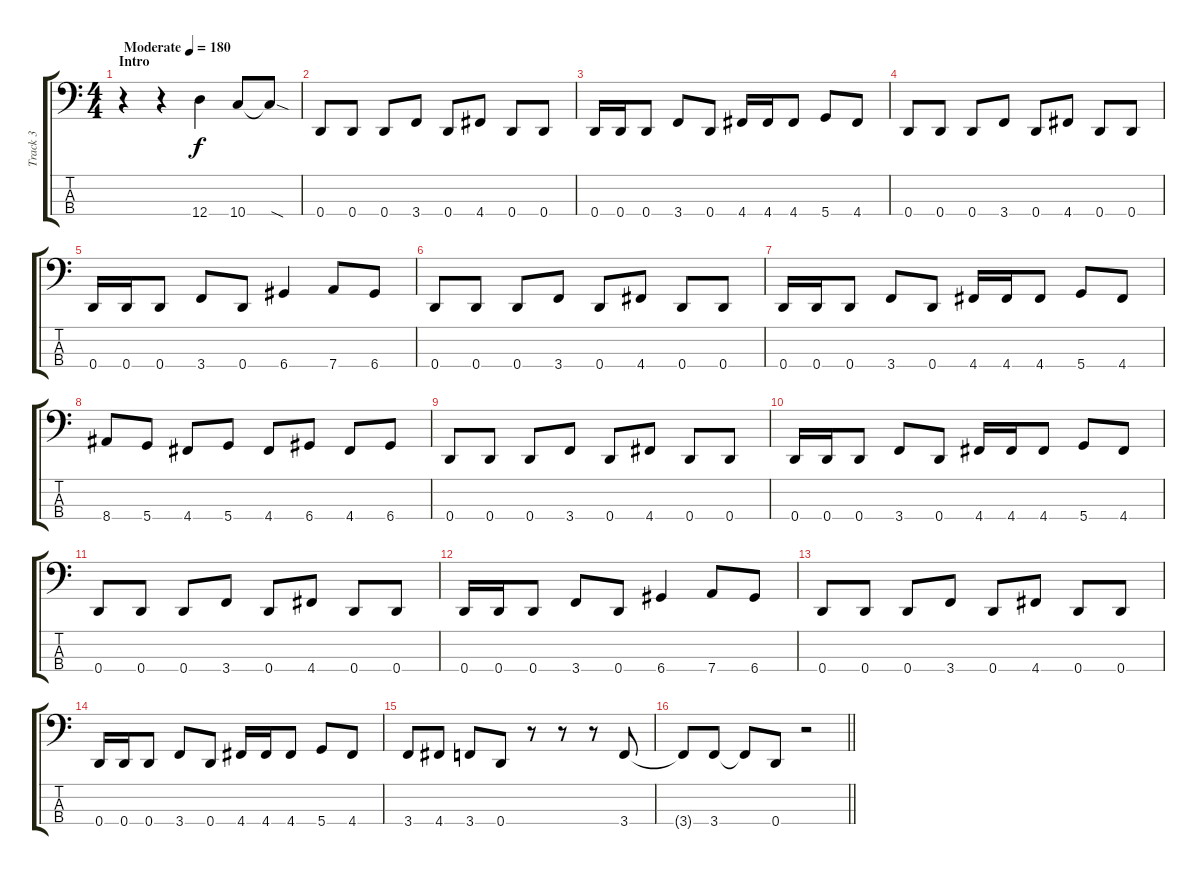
\track ("Track 3" "Track 3") {instrument electricbassfinger}
\staff {score tabs}
\tuning (G2 D2 A1 D1) {hide}
\ts (4 4)
\section ("" "Intro")
\tempo (180 "Moderate")
\clef f4
\ks c
r.4{dy f instrument electricbassfinger} r.4 12.4.4 10.4.8 10.4{sod t}.8 |
0.4.8 0.4.8 0.4.8 3.4.8 0.4.8 4.4.8 0.4.8 0.4.8 |
0.4.16 0.4.16 0.4.8 3.4.8 0.4.8 4.4.16 4.4.16 4.4.8 5.4.8 4.4.8 |
0.4.8 0.4.8 0.4.8 3.4.8 0.4.8 4.4.8 0.4.8 0.4.8 |
0.4.16 0.4.16 0.4.8 3.4.8 0.4.8 6.4.4 7.4.8 6.4.8 |
0.4.8 0.4.8 0.4.8 3.4.8 0.4.8 4.4.8 0.4.8 0.4.8 |
0.4.16 0.4.16 0.4.8 3.4.8 0.4.8 4.4.16 4.4.16 4.4.8 5.4.8 4.4.8 |
8.4.8 5.4.8 4.4.8 5.4.8 4.4.8 6.4.8 4.4.8 6.4.8 |
0.4.8 0.4.8 0.4.8 3.4.8 0.4.8 4.4.8 0.4.8 0.4.8 |
0.4.16 0.4.16 0.4.8 3.4.8 0.4.8 4.4.16 4.4.16 4.4.8 5.4.8 4.4.8 |
0.4.8 0.4.8 0.4.8 3.4.8 0.4.8 4.4.8 0.4.8 0.4.8 |
0.4.16 0.4.16 0.4.8 3.4.8 0.4.8 6.4.4 7.4.8 6.4.8 |
0.4.8 0.4.8 0.4.8 3.4.8 0.4.8 4.4.8 0.4.8 0.4.8 |
0.4.16 0.4.16 0.4.8 3.4.8 0.4.8 4.4.16 4.4.16 4.4.8 5.4.8 4.4.8 |
3.4.8 4.4.8 3.4.8 0.4.8 r.8 r.8 r.8 3.4.8 |
\barLineRight lightlight
3.4{t}.8 3.4.8 3.4{t}.8 0.4.8 r.2
